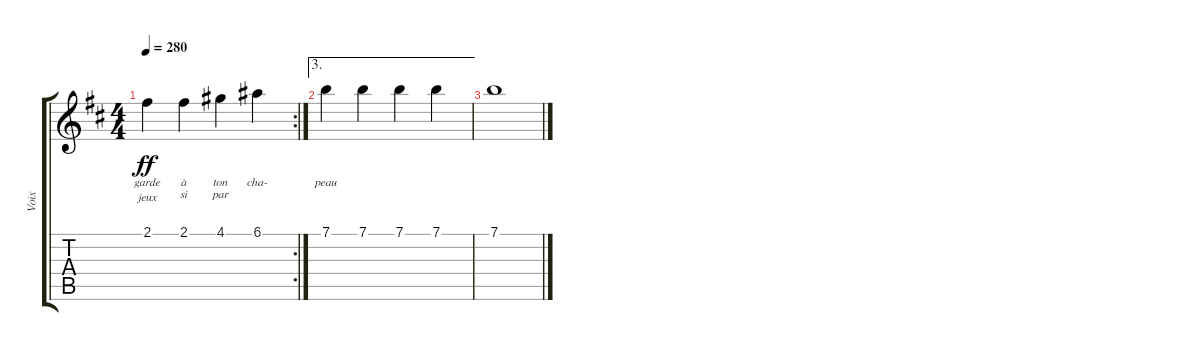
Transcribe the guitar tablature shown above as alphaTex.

\track ("Voix" "Voix") {instrument acousticguitarsteel}
\staff {score tabs}
\tuning (E4 B3 G3 D3 A2 E2) {hide}
\rc 2
\ts (4 4)
\tempo 280
\clef g2
\ks bminor
2.1.4{lyrics (0 "garde") lyrics (1 "jeux") lyrics (2 "") lyrics (3 "") lyrics (4 "") dy ff} 2.1.4{lyrics (0 "à") lyrics (1 "si") lyrics (2 "") lyrics (3 "") lyrics (4 "")} 4.1.4{lyrics (0 "ton") lyrics (1 "par") lyrics (2 "") lyrics (3 "") lyrics (4 "")} 6.1.4{lyrics (0 "cha-") lyrics (1 "") lyrics (2 "") lyrics (3 "") lyrics (4 "")} |
\ae 3
7.1.4{lyrics (0 "peau") lyrics (1 "") lyrics (2 "") lyrics (3 "") lyrics (4 "")} 7.1.4{lyrics (0 "") lyrics (1 "") lyrics (2 "") lyrics (3 "") lyrics (4 "")} 7.1.4{lyrics (0 "") lyrics (1 "") lyrics (2 "") lyrics (3 "") lyrics (4 "")} 7.1.4 |
7.1.1
